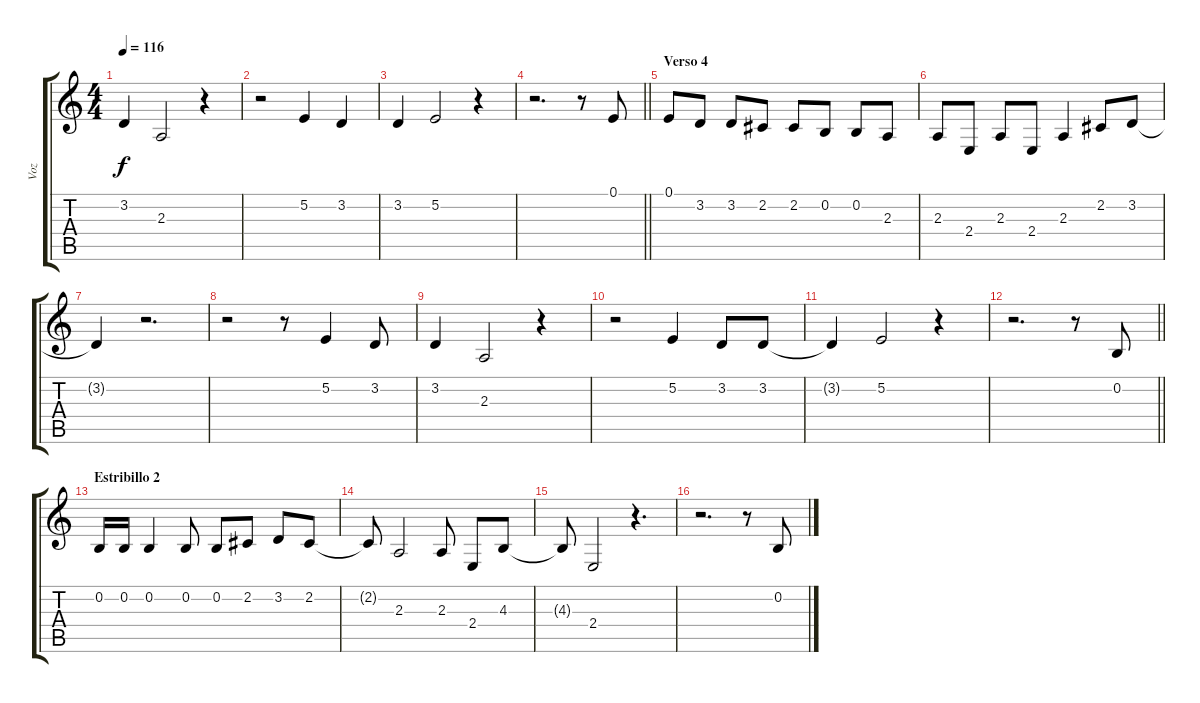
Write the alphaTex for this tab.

\track ("Voz" "Voz") {instrument synthvoice}
\staff {score tabs}
\tuning (E4 B3 G3 D3 A2 E2) {hide}
\ts (4 4)
\tempo 116
\clef g2
\ks c
3.2.4{dy f} 2.3.2 r.4 |
r.2 5.2.4 3.2.4 |
3.2.4 5.2.2 r.4 |
\barLineRight lightlight
r.2{d} r.8 0.1.8 |
\section ("" "Verso 4")
0.1.8 3.2.8 3.2.8 2.2.8 2.2.8 0.2.8 0.2.8 2.3.8 |
2.3.8 2.4.8 2.3.8 2.4.8 2.3.4 2.2.8 3.2.8 |
3.2{t}.4 r.2{d} |
r.2 r.8 5.2.4 3.2.8 |
3.2.4 2.3.2 r.4 |
r.2 5.2.4 3.2.8 3.2.8 |
3.2{t}.4 5.2.2 r.4 |
\barLineRight lightlight
r.2{d} r.8 0.2.8 |
\section ("" "Estribillo 2")
0.2.16 0.2.16 0.2.4 0.2.8 0.2.8 2.2.8 3.2.8 2.2.8 |
2.2{t}.8 2.3.2 2.3.8 2.4.8 4.3.8 |
4.3{t}.8 2.4.2 r.4{d} |
r.2{d} r.8 0.2.8
